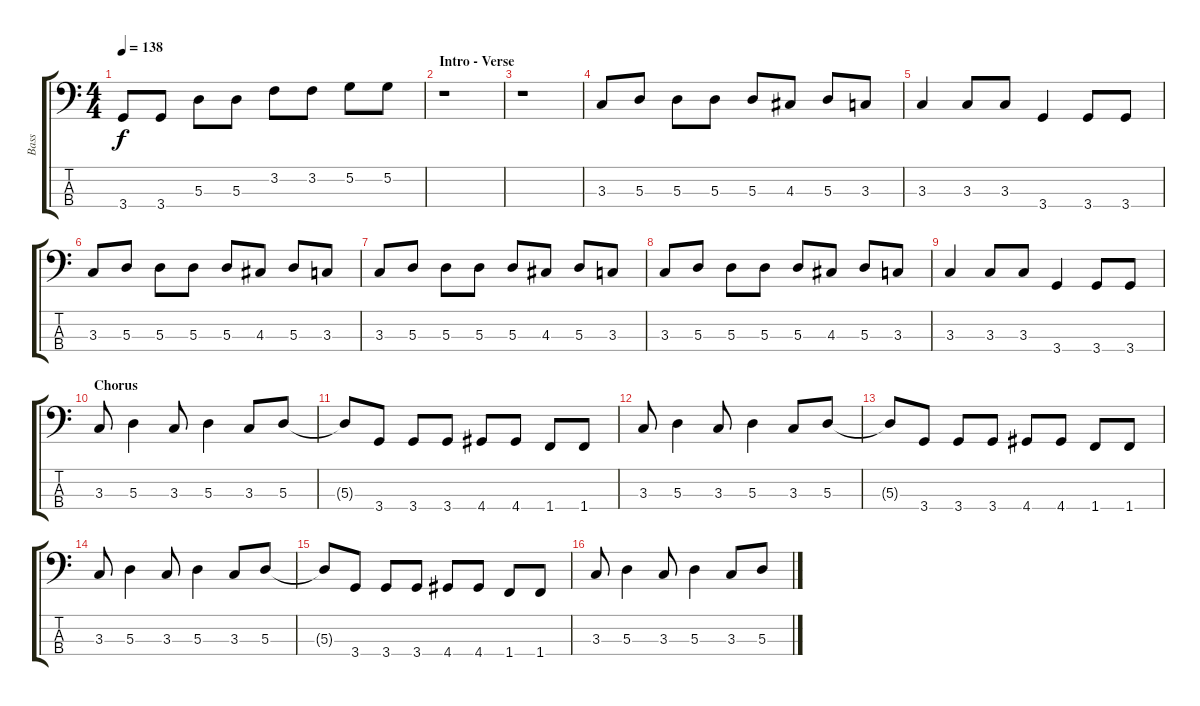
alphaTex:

\track ("Bass" "Bass") {instrument electricbassfinger}
\staff {score tabs}
\tuning (G2 D2 A1 E1) {hide}
\ts (4 4)
\tempo 138
\clef f4
\ks c
3.4.8{dy f} 3.4.8 5.3.8 5.3.8 3.2.8 3.2.8 5.2.8 5.2.8 |
\section ("" "Intro - Verse")
r.1 |
r.1 |
3.3.8 5.3.8 5.3.8 5.3.8 5.3.8 4.3.8 5.3.8 3.3.8 |
3.3.4 3.3.8 3.3.8 3.4.4 3.4.8 3.4.8 |
3.3.8 5.3.8 5.3.8 5.3.8 5.3.8 4.3.8 5.3.8 3.3.8 |
3.3.8 5.3.8 5.3.8 5.3.8 5.3.8 4.3.8 5.3.8 3.3.8 |
3.3.8 5.3.8 5.3.8 5.3.8 5.3.8 4.3.8 5.3.8 3.3.8 |
3.3.4 3.3.8 3.3.8 3.4.4 3.4.8 3.4.8 |
\section ("" "Chorus")
3.3.8 5.3.4 3.3.8 5.3.4 3.3.8 5.3.8 |
5.3{t}.8 3.4.8 3.4.8 3.4.8 4.4.8 4.4.8 1.4.8 1.4.8 |
3.3.8 5.3.4 3.3.8 5.3.4 3.3.8 5.3.8 |
5.3{t}.8 3.4.8 3.4.8 3.4.8 4.4.8 4.4.8 1.4.8 1.4.8 |
3.3.8 5.3.4 3.3.8 5.3.4 3.3.8 5.3.8 |
5.3{t}.8 3.4.8 3.4.8 3.4.8 4.4.8 4.4.8 1.4.8 1.4.8 |
3.3.8 5.3.4 3.3.8 5.3.4 3.3.8 5.3.8
